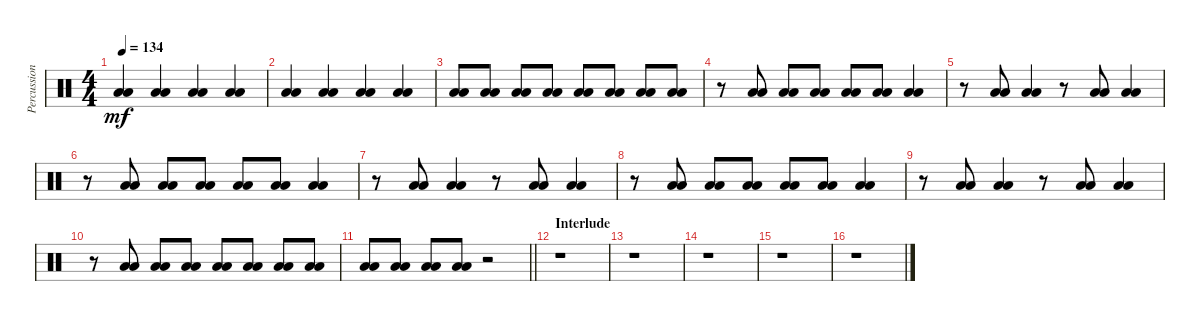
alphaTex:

\track ("Percussion 1 - Shawn" "Percussion") {instrument percussion}
\staff {score}
\articulation defaults
\ts (4 4)
\tempo 134
\clef neutral
\ks c
("Low Floor Tom (hit)" "Low Floor Tom (hit)").4{dy mf} ("Low Tom (hit)" "Low Tom (hit)").4 ("Low Floor Tom (hit)" "Low Floor Tom (hit)").4 ("Low Tom (hit)" "Low Tom (hit)").4 |
("Low Floor Tom (hit)" "Low Floor Tom (hit)").4 ("Low Tom (hit)" "Low Tom (hit)").4 ("Low Floor Tom (hit)" "Low Floor Tom (hit)").4 ("Low Tom (hit)" "Low Tom (hit)").4 |
("Low Tom (hit)" "Low Floor Tom (hit)").8 ("Low Tom (hit)" "Low Floor Tom (hit)").8 ("Low Tom (hit)" "Low Floor Tom (hit)").8 ("Low Tom (hit)" "Low Floor Tom (hit)").8 ("Low Tom (hit)" "Low Floor Tom (hit)").8 ("Low Tom (hit)" "Low Floor Tom (hit)").8 ("Low Tom (hit)" "Low Floor Tom (hit)").8 ("Low Tom (hit)" "Low Floor Tom (hit)").8 |
r.8 ("Low Tom (hit)" "Low Floor Tom (hit)").8 ("Low Tom (hit)" "Low Floor Tom (hit)").8 ("Low Tom (hit)" "Low Floor Tom (hit)").8 ("Low Tom (hit)" "Low Floor Tom (hit)").8 ("Low Tom (hit)" "Low Floor Tom (hit)").8 ("Low Tom (hit)" "Low Floor Tom (hit)").4 |
r.8 ("Low Tom (hit)" "Low Floor Tom (hit)").8 ("Low Tom (hit)" "Low Floor Tom (hit)").4 r.8 ("Low Tom (hit)" "Low Floor Tom (hit)").8 ("Low Tom (hit)" "Low Floor Tom (hit)").4 |
r.8 ("Low Tom (hit)" "Low Floor Tom (hit)").8 ("Low Tom (hit)" "Low Floor Tom (hit)").8 ("Low Tom (hit)" "Low Floor Tom (hit)").8 ("Low Tom (hit)" "Low Floor Tom (hit)").8 ("Low Tom (hit)" "Low Floor Tom (hit)").8 ("Low Tom (hit)" "Low Floor Tom (hit)").4 |
r.8 ("Low Tom (hit)" "Low Floor Tom (hit)").8 ("Low Tom (hit)" "Low Floor Tom (hit)").4 r.8 ("Low Tom (hit)" "Low Floor Tom (hit)").8 ("Low Tom (hit)" "Low Floor Tom (hit)").4 |
r.8 ("Low Tom (hit)" "Low Floor Tom (hit)").8 ("Low Tom (hit)" "Low Floor Tom (hit)").8 ("Low Tom (hit)" "Low Floor Tom (hit)").8 ("Low Tom (hit)" "Low Floor Tom (hit)").8 ("Low Tom (hit)" "Low Floor Tom (hit)").8 ("Low Tom (hit)" "Low Floor Tom (hit)").4 |
r.8 ("Low Tom (hit)" "Low Floor Tom (hit)").8 ("Low Tom (hit)" "Low Floor Tom (hit)").4 r.8 ("Low Tom (hit)" "Low Floor Tom (hit)").8 ("Low Tom (hit)" "Low Floor Tom (hit)").4 |
r.8 ("Low Tom (hit)" "Low Floor Tom (hit)").8 ("Low Tom (hit)" "Low Floor Tom (hit)").8 ("Low Tom (hit)" "Low Floor Tom (hit)").8 ("Low Tom (hit)" "Low Floor Tom (hit)").8 ("Low Tom (hit)" "Low Floor Tom (hit)").8 ("Low Tom (hit)" "Low Floor Tom (hit)").8 ("Low Tom (hit)" "Low Floor Tom (hit)").8 |
\barLineRight lightlight
("Low Tom (hit)" "Low Floor Tom (hit)").8 ("Low Tom (hit)" "Low Floor Tom (hit)").8 ("Low Tom (hit)" "Low Floor Tom (hit)").8 ("Low Tom (hit)" "Low Floor Tom (hit)").8 r.2 |
\section ("" "Interlude")
r.1 |
r.1 |
r.1 |
r.1 |
r.1
